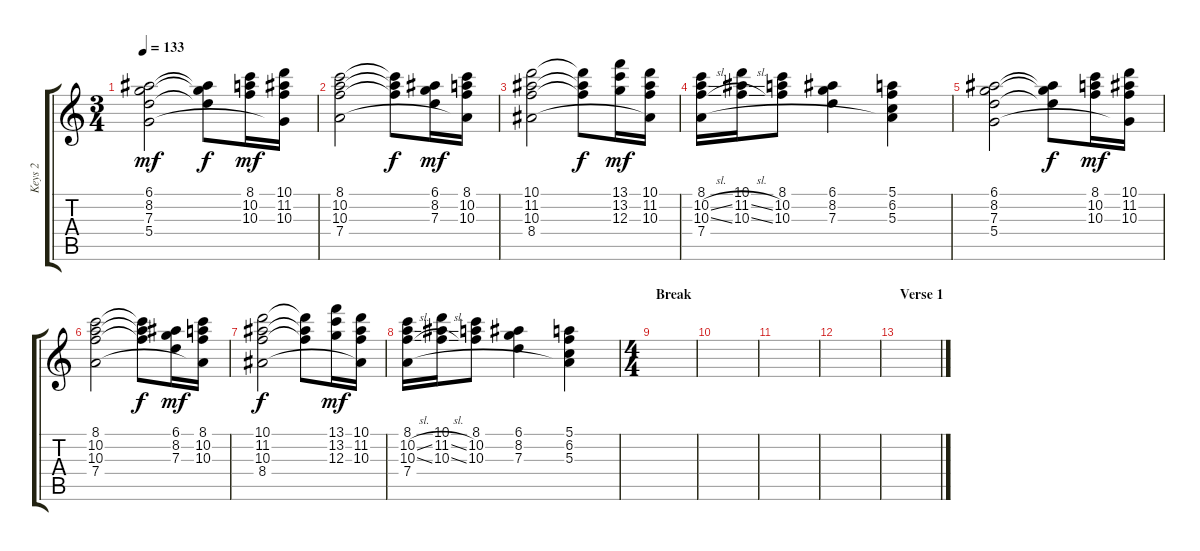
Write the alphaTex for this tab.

\track ("Keys 2" "Keys 2") {instrument tremolostrings}
\staff {score tabs}
\tuning (E5 B4 G4 D4 A3 E3) {hide}
\ts (3 4)
\tempo 133
\clef g2
\ks c
(6.1 8.2 7.3 5.4).2{dy mf} (6.1{t} 8.2{t} 7.3{t}).8{dy f} (8.1 10.2 10.3).16{dy mf} (10.1 11.2 10.3 5.4{t}).16 |
(8.1 10.2 10.3 7.4).2 (8.1{t} 10.2{t} 10.3{t}).8{dy f} (6.1 8.2 7.3).16{dy mf} (8.1 10.2 10.3 7.4{t}).16 |
(10.1 11.2 10.3 8.4).2 (10.1{t} 11.2{t} 10.3{t}).8{dy f} (13.1 13.2 12.3).16{dy mf} (10.1 11.2 10.3 8.4{t}).16 |
(8.1 10.2{sl} 10.3{sl} 7.4).16 (10.1 11.2{sl} 10.3{sl}).16 (8.1 10.2 10.3).8 (6.1 8.2 7.3).4 (5.1 6.2 5.3 7.4{t}).4 |
(6.1 8.2 7.3 5.4).2 (6.1{t} 8.2{t} 7.3{t}).8{dy f} (8.1 10.2 10.3).16{dy mf} (10.1 11.2 10.3 5.4{t}).16 |
(8.1 10.2 10.3 7.4).2 (8.1{t} 10.2{t} 10.3{t}).8{dy f} (6.1 8.2 7.3).16{dy mf} (8.1 10.2 10.3 7.4{t}).16 |
(10.1 11.2 10.3 8.4).2{dy f} (10.1{t} 11.2{t} 10.3{t}).8 (13.1 13.2 12.3).16{dy mf} (10.1 11.2 10.3 8.4{t}).16 |
(8.1 10.2{sl} 10.3{sl} 7.4).16 (10.1 11.2{sl} 10.3{sl}).16 (8.1 10.2 10.3).8 (6.1 8.2 7.3).4 (5.1 6.2 5.3 7.4{t}).4 |
\ts (4 4)
\section ("" "Break")
|
|
|
|
\section ("" "Verse 1")
